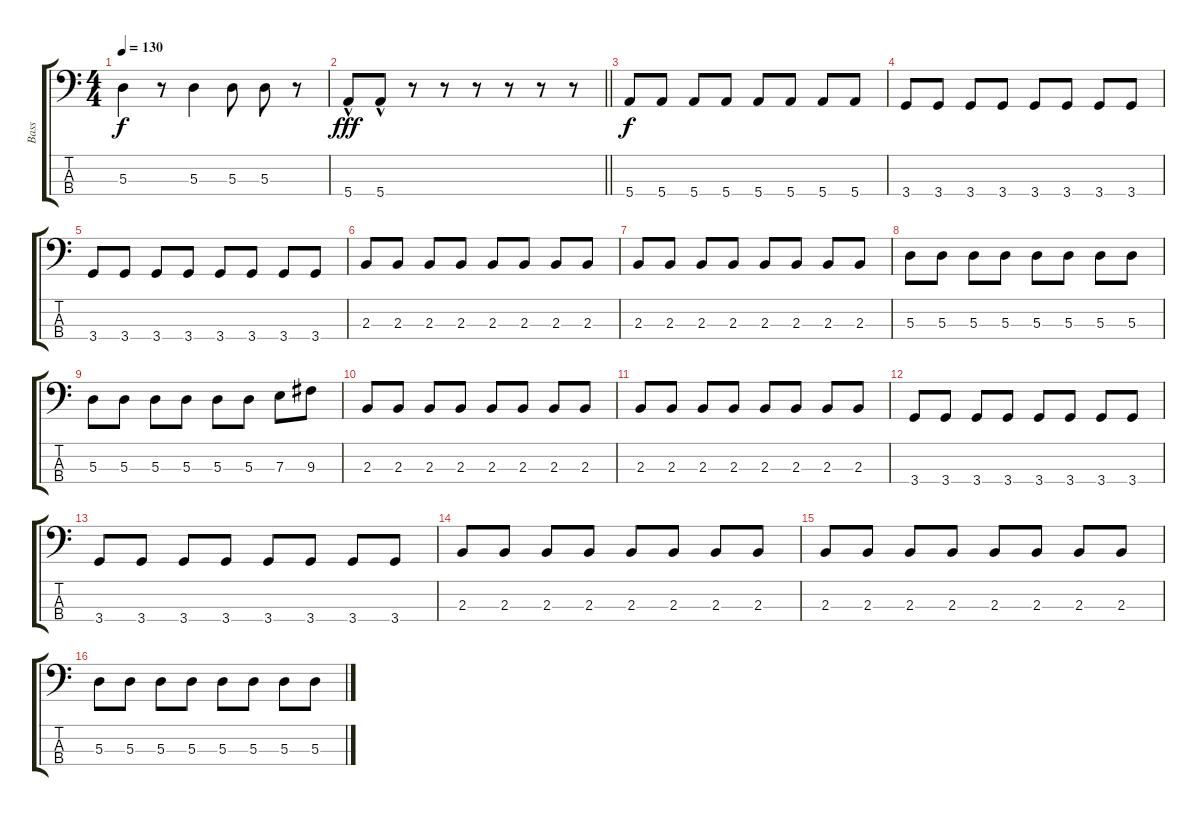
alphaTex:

\track ("Bass" "Bass") {instrument electricbassfinger}
\staff {score tabs}
\tuning (G2 D2 A1 E1) {hide}
\ts (4 4)
\tempo 130
\clef f4
\ks c
5.3.4{dy f} r.8 5.3.4 5.3.8 5.3.8 r.8 |
\barLineRight lightlight
5.4{hac}.8{dy fff} 5.4{hac}.8 r.8 r.8 r.8 r.8 r.8 r.8 |
5.4.8{dy f} 5.4.8 5.4.8 5.4.8 5.4.8 5.4.8 5.4.8 5.4.8 |
3.4.8 3.4.8 3.4.8 3.4.8 3.4.8 3.4.8 3.4.8 3.4.8 |
3.4.8 3.4.8 3.4.8 3.4.8 3.4.8 3.4.8 3.4.8 3.4.8 |
2.3.8 2.3.8 2.3.8 2.3.8 2.3.8 2.3.8 2.3.8 2.3.8 |
2.3.8 2.3.8 2.3.8 2.3.8 2.3.8 2.3.8 2.3.8 2.3.8 |
5.3.8 5.3.8 5.3.8 5.3.8 5.3.8 5.3.8 5.3.8 5.3.8 |
5.3.8 5.3.8 5.3.8 5.3.8 5.3.8 5.3.8 7.3.8 9.3.8 |
2.3.8 2.3.8 2.3.8 2.3.8 2.3.8 2.3.8 2.3.8 2.3.8 |
2.3.8 2.3.8 2.3.8 2.3.8 2.3.8 2.3.8 2.3.8 2.3.8 |
3.4.8 3.4.8 3.4.8 3.4.8 3.4.8 3.4.8 3.4.8 3.4.8 |
3.4.8 3.4.8 3.4.8 3.4.8 3.4.8 3.4.8 3.4.8 3.4.8 |
2.3.8 2.3.8 2.3.8 2.3.8 2.3.8 2.3.8 2.3.8 2.3.8 |
2.3.8 2.3.8 2.3.8 2.3.8 2.3.8 2.3.8 2.3.8 2.3.8 |
5.3.8 5.3.8 5.3.8 5.3.8 5.3.8 5.3.8 5.3.8 5.3.8
